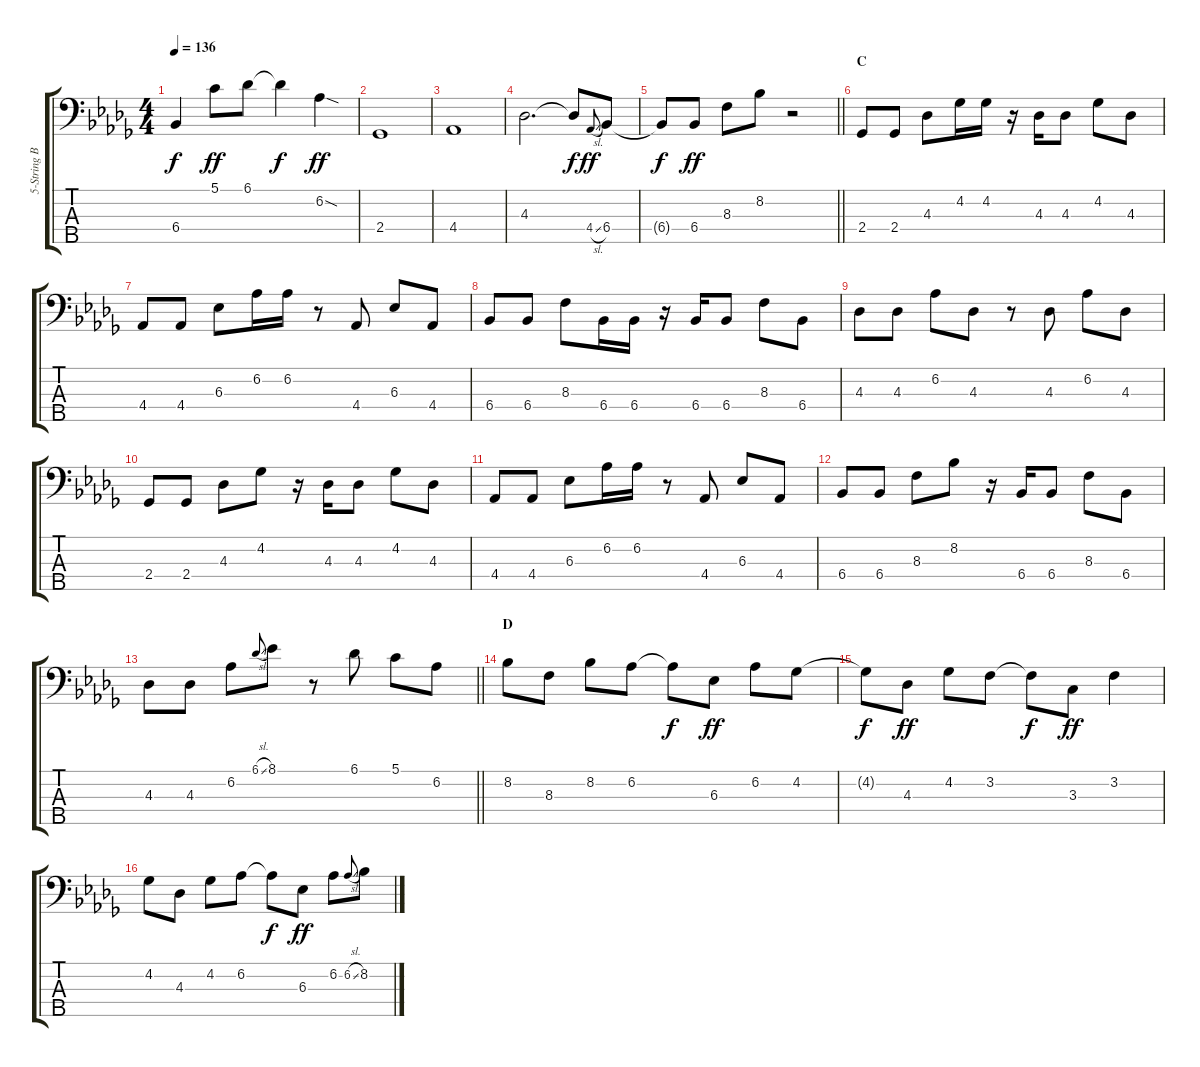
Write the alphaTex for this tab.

\track ("5-String Bass" "5-String B") {instrument electricbasspick}
\staff {score tabs}
\tuning (G2 D2 A1 E1 B0) {hide}
\ts (4 4)
\tempo 136
\clef f4
\ks db
6.4{t}.4{dy f} 5.1.8{dy ff} 6.1.8 6.1{t}.4{dy f} 6.2{sod}.4{dy ff} |
2.4.1 |
4.4.1 |
4.3.2{d} 4.3{t}.8{dy f} 4.4{sl}.8{gr onbeat dy ff} 6.4.8 |
\barLineRight lightlight
6.4{t}.8{dy f} 6.4.8{dy ff} 8.3.8 8.2.8 r.2 |
\section ("" "C")
2.4.8 2.4.8 4.3.8 4.2.16 4.2.16 r.16 4.3.16 4.3.8 4.2.8 4.3.8 |
4.4.8 4.4.8 6.3.8 6.2.16 6.2.16 r.8 4.4.8 6.3.8 4.4.8 |
6.4.8 6.4.8 8.3.8 6.4.16 6.4.16 r.16 6.4.16 6.4.8 8.3.8 6.4.8 |
4.3.8 4.3.8 6.2.8 4.3.8 r.8 4.3.8 6.2.8 4.3.8 |
2.4.8 2.4.8 4.3.8 4.2.8 r.16 4.3.16 4.3.8 4.2.8 4.3.8 |
4.4.8 4.4.8 6.3.8 6.2.16 6.2.16 r.8 4.4.8 6.3.8 4.4.8 |
6.4.8 6.4.8 8.3.8 8.2.8 r.16 6.4.16 6.4.8 8.3.8 6.4.8 |
\barLineRight lightlight
4.3.8 4.3.8 6.2.8 6.1{sl}.8{gr onbeat} 8.1.8 r.8 6.1.8 5.1.8 6.2.8 |
\section ("" "D")
8.2.8 8.3.8 8.2.8 6.2.8 6.2{t}.8{dy f} 6.3.8{dy ff} 6.2.8 4.2.8 |
4.2{t}.8{dy f} 4.3.8{dy ff} 4.2.8 3.2.8 3.2{t}.8{dy f} 3.3.8{dy ff} 3.2.4 |
4.2.8 4.3.8 4.2.8 6.2.8 6.2{t}.8{dy f} 6.3.8{dy ff} 6.2.8 6.2{sl}.8{gr onbeat} 8.2.8
